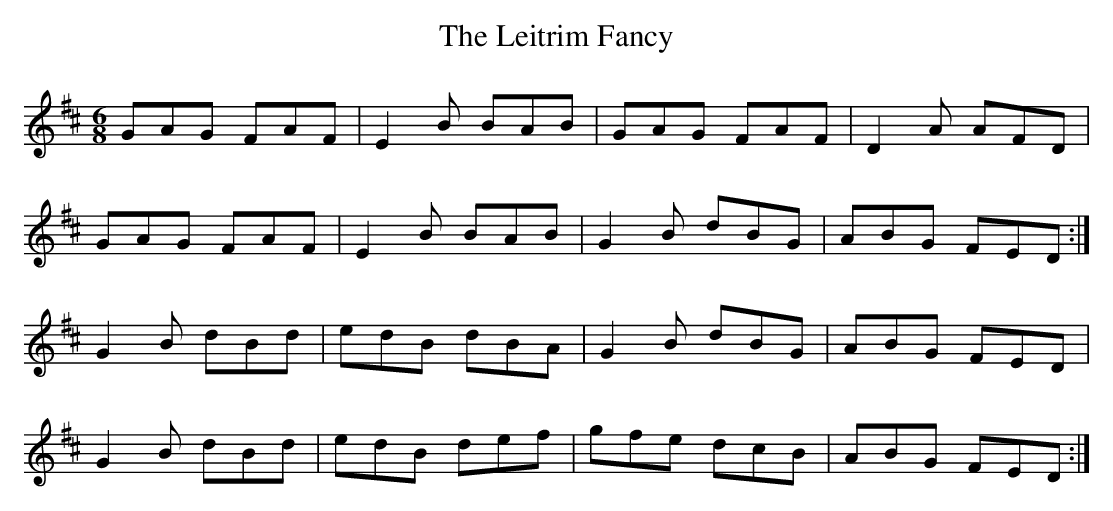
X:1
T:Leitrim Fancy, The
M:6/8
L:1/8
K:Dmaj
GAG FAF|E2B BAB|GAG FAF|D2A AFD|
GAG FAF|E2B BAB|G2B dBG|ABG FED:|
G2B dBd|edB dBA|G2B dBG|ABG FED|
G2B dBd|edB def|gfe dcB|ABG FED:|
